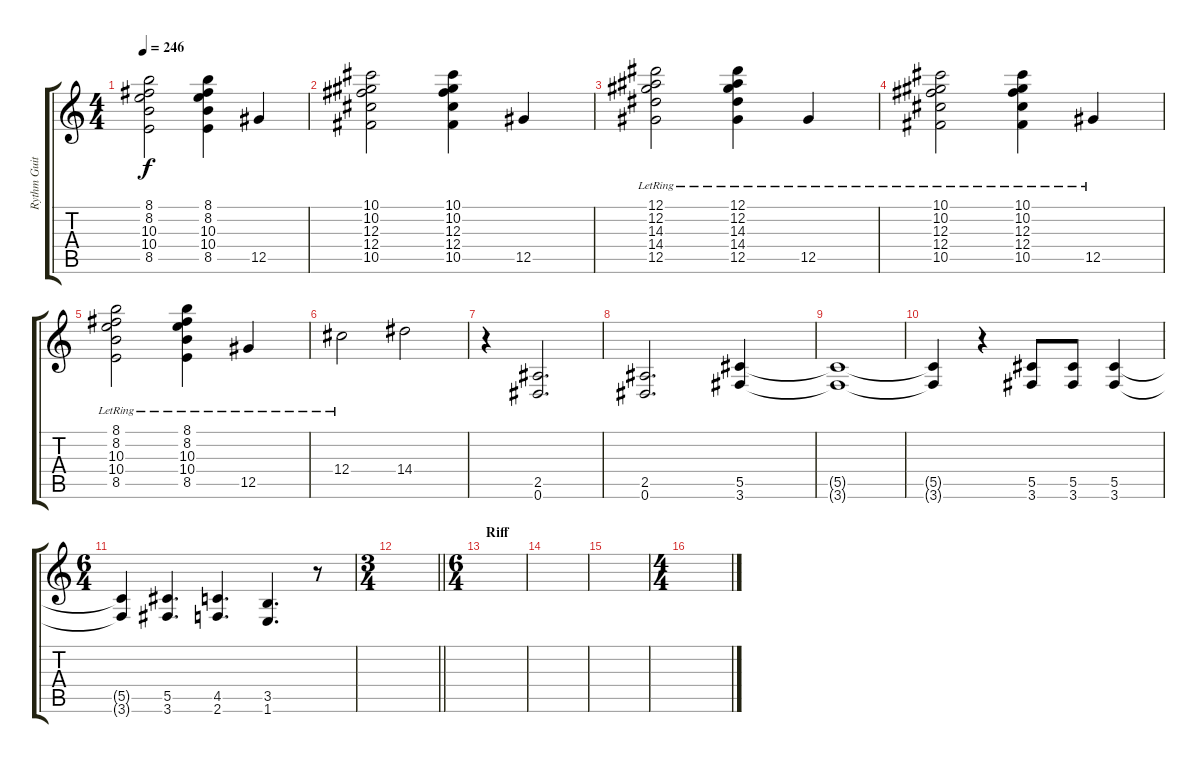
\track ("Rythm Guitar" "Rythm Guit") {instrument acousticguitarsteel}
\staff {score tabs}
\tuning (Eb4 Bb3 Gb3 Db3 Ab2 Eb2) {hide}
\ts (4 4)
\tempo 246
\clef g2
\ks c
(8.1 8.2 10.3 10.4 8.5).2{dy f} (8.1 8.2 10.3 10.4 8.5).4 12.5.4 |
(10.1 10.2 12.3 12.4 10.5).2 (10.1 10.2 12.3 12.4 10.5).4 12.5.4 |
(12.1 12.2 14.3 14.4{lr} 12.5).2 (12.1 12.2 14.3 14.4{lr} 12.5).4 12.5{lr}.4 |
(10.1 10.2 12.3 12.4{lr} 10.5).2 (10.1 10.2 12.3 12.4{lr} 10.5).4 12.5{lr}.4 |
(8.1 8.2 10.3 10.4{lr} 8.5).2 (8.1 8.2 10.3 10.4{lr} 8.5).4 12.5{lr}.4 |
12.4{lr}.2 14.4.2 |
r.4{volume 10 instrument distortionguitar} (2.5 0.6).2{d} |
(2.5 0.6).2{d} (5.5 3.6).4 |
(5.5{t} 3.6{t}).1 |
(5.5{t} 3.6{t}).4 r.4 (5.5 3.6).8 (5.5 3.6).8 (5.5 3.6).4 |
\ts (6 4)
(5.5{t} 3.6{t}).4 (5.5 3.6).4{d} (4.5 2.6).4{d} (3.5 1.6).4{d} r.8 |
\ts (3 4)
\barLineRight lightlight
|
\ts (6 4)
\section ("" "Riff")
|
|
|
\ts (4 4)
